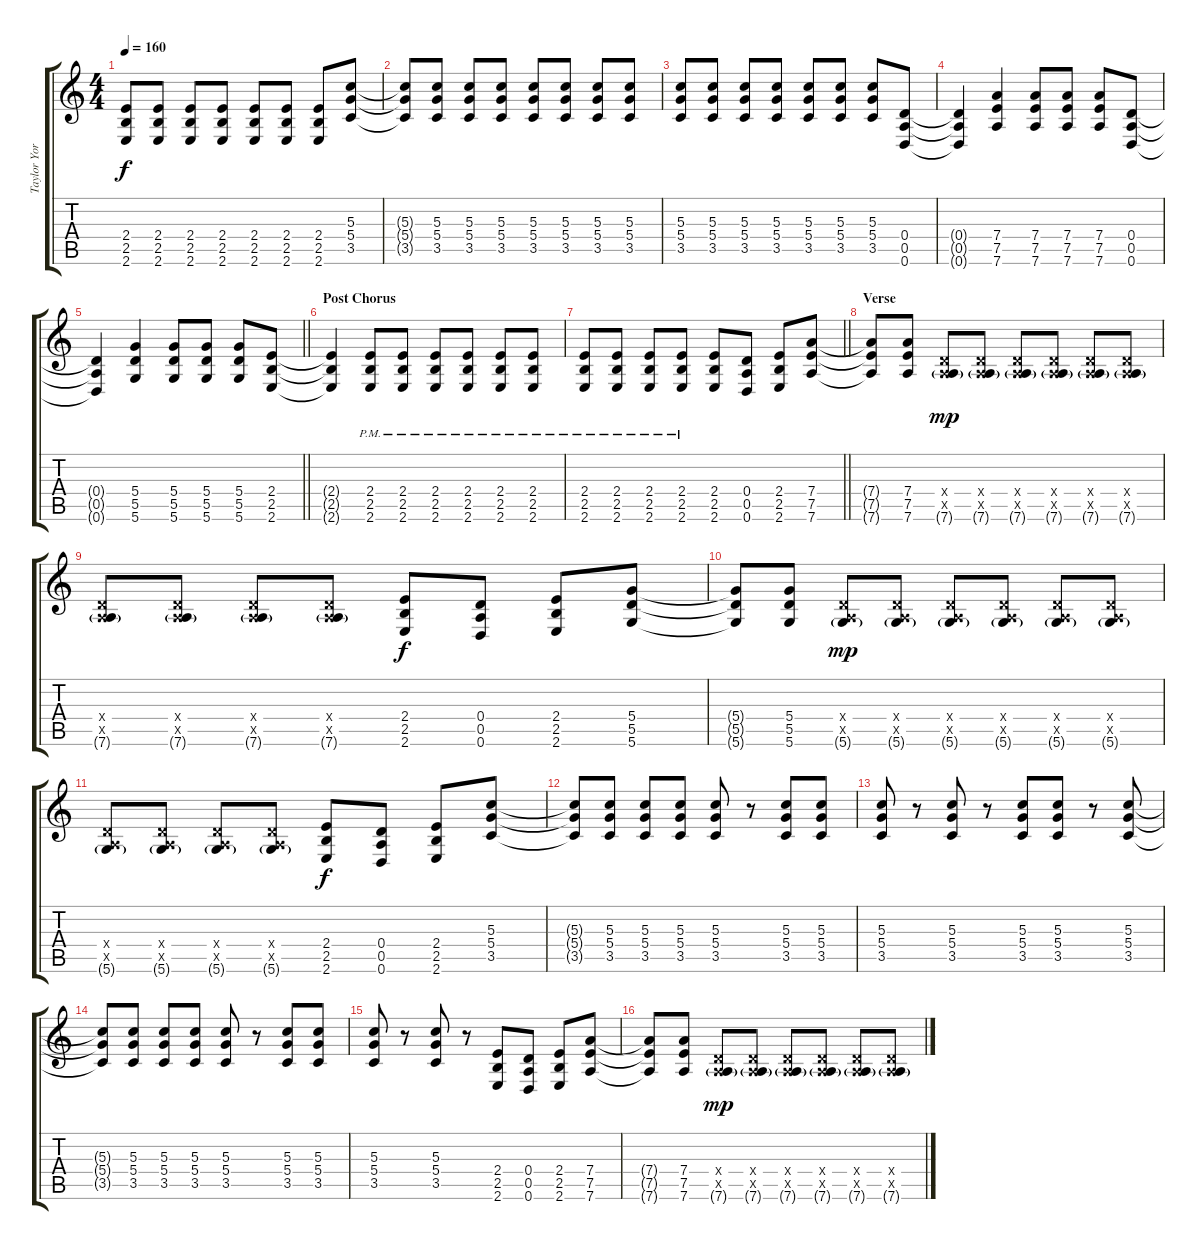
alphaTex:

\track ("Taylor York" "Taylor Yor") {instrument overdrivenguitar}
\staff {score tabs}
\tuning (E4 B3 G3 D3 A2 D2) {hide}
\ts (4 4)
\tempo 160
\clef g2
\ks c
(2.4 2.5 2.6).8{dy f} (2.4 2.5 2.6).8 (2.4 2.5 2.6).8 (2.4 2.5 2.6).8 (2.4 2.5 2.6).8 (2.4 2.5 2.6).8 (2.4 2.5 2.6).8 (5.3 5.4 3.5).8 |
(5.3{t} 5.4{t} 3.5{t}).8 (5.3 5.4 3.5).8 (5.3 5.4 3.5).8 (5.3 5.4 3.5).8 (5.3 5.4 3.5).8 (5.3 5.4 3.5).8 (5.3 5.4 3.5).8 (5.3 5.4 3.5).8 |
(5.3 5.4 3.5).8 (5.3 5.4 3.5).8 (5.3 5.4 3.5).8 (5.3 5.4 3.5).8 (5.3 5.4 3.5).8 (5.3 5.4 3.5).8 (5.3 5.4 3.5).8 (0.4 0.5 0.6).8 |
(0.4{t} 0.5{t} 0.6{t}).4 (7.4 7.5 7.6).4 (7.4 7.5 7.6).8 (7.4 7.5 7.6).8 (7.4 7.5 7.6).8 (0.4 0.5 0.6).8 |
\barLineRight lightlight
(0.4{t} 0.5{t} 0.6{t}).4 (5.4 5.5 5.6).4 (5.4 5.5 5.6).8 (5.4 5.5 5.6).8 (5.4 5.5 5.6).8 (2.4 2.5 2.6).8 |
\section ("" "Post Chorus")
(2.4{t} 2.5{t} 2.6{t}).4 (2.4{pm} 2.5{pm} 2.6{pm}).8 (2.4{pm} 2.5{pm} 2.6{pm}).8 (2.4{pm} 2.5{pm} 2.6{pm}).8 (2.4{pm} 2.5{pm} 2.6{pm}).8 (2.4{pm} 2.5{pm} 2.6{pm}).8 (2.4{pm} 2.5{pm} 2.6{pm}).8 |
\barLineRight lightlight
(2.4{pm} 2.5{pm} 2.6{pm}).8 (2.4{pm} 2.5{pm} 2.6{pm}).8 (2.4{pm} 2.5{pm} 2.6{pm}).8 (2.4{pm} 2.5{pm} 2.6{pm}).8 (2.4 2.5 2.6).8 (0.4 0.5 0.6).8 (2.4 2.5 2.6).8 (7.4 7.5 7.6).8 |
\section ("" "Verse")
(7.4{t} 7.5{t} 7.6{t}).8 (7.4 7.5 7.6).8 (0.4{x} 0.5{x} 7.6{g}).8{dy mp} (0.4{x} 0.5{x} 7.6{g}).8 (0.4{x} 0.5{x} 7.6{g}).8 (0.4{x} 0.5{x} 7.6{g}).8 (0.4{x} 0.5{x} 7.6{g}).8 (0.4{x} 0.5{x} 7.6{g}).8 |
(0.4{x} 0.5{x} 7.6{g}).8 (0.4{x} 0.5{x} 7.6{g}).8 (0.4{x} 0.5{x} 7.6{g}).8 (0.4{x} 0.5{x} 7.6{g}).8 (2.4 2.5 2.6).8{dy f} (0.4 0.5 0.6).8 (2.4 2.5 2.6).8 (5.4 5.5 5.6).8 |
(5.4{t} 5.5{t} 5.6{t}).8 (5.4 5.5 5.6).8 (0.4{x} 0.5{x} 5.6{g}).8{dy mp} (0.4{x} 0.5{x} 5.6{g}).8 (0.4{x} 0.5{x} 5.6{g}).8 (0.4{x} 0.5{x} 5.6{g}).8 (0.4{x} 0.5{x} 5.6{g}).8 (0.4{x} 0.5{x} 5.6{g}).8 |
(0.4{x} 0.5{x} 5.6{g}).8 (0.4{x} 0.5{x} 5.6{g}).8 (0.4{x} 0.5{x} 5.6{g}).8 (0.4{x} 0.5{x} 5.6{g}).8 (2.4 2.5 2.6).8{dy f} (0.4 0.5 0.6).8 (2.4 2.5 2.6).8 (5.3 5.4 3.5).8 |
(5.3{t} 5.4{t} 3.5{t}).8 (5.3 5.4 3.5).8 (5.3 5.4 3.5).8 (5.3 5.4 3.5).8 (5.3 5.4 3.5).8 r.8 (5.3 5.4 3.5).8 (5.3 5.4 3.5).8 |
(5.3 5.4 3.5).8 r.8 (5.3 5.4 3.5).8 r.8 (5.3 5.4 3.5).8 (5.3 5.4 3.5).8 r.8 (5.3 5.4 3.5).8 |
(5.3{t} 5.4{t} 3.5{t}).8 (5.3 5.4 3.5).8 (5.3 5.4 3.5).8 (5.3 5.4 3.5).8 (5.3 5.4 3.5).8 r.8 (5.3 5.4 3.5).8 (5.3 5.4 3.5).8 |
(5.3 5.4 3.5).8 r.8 (5.3 5.4 3.5).8 r.8 (2.4 2.5 2.6).8 (0.4 0.5 0.6).8 (2.4 2.5 2.6).8 (7.4 7.5 7.6).8 |
(7.4{t} 7.5{t} 7.6{t}).8 (7.4 7.5 7.6).8 (0.4{x} 0.5{x} 7.6{g}).8{dy mp} (0.4{x} 0.5{x} 7.6{g}).8 (0.4{x} 0.5{x} 7.6{g}).8 (0.4{x} 0.5{x} 7.6{g}).8 (0.4{x} 0.5{x} 7.6{g}).8 (0.4{x} 0.5{x} 7.6{g}).8
